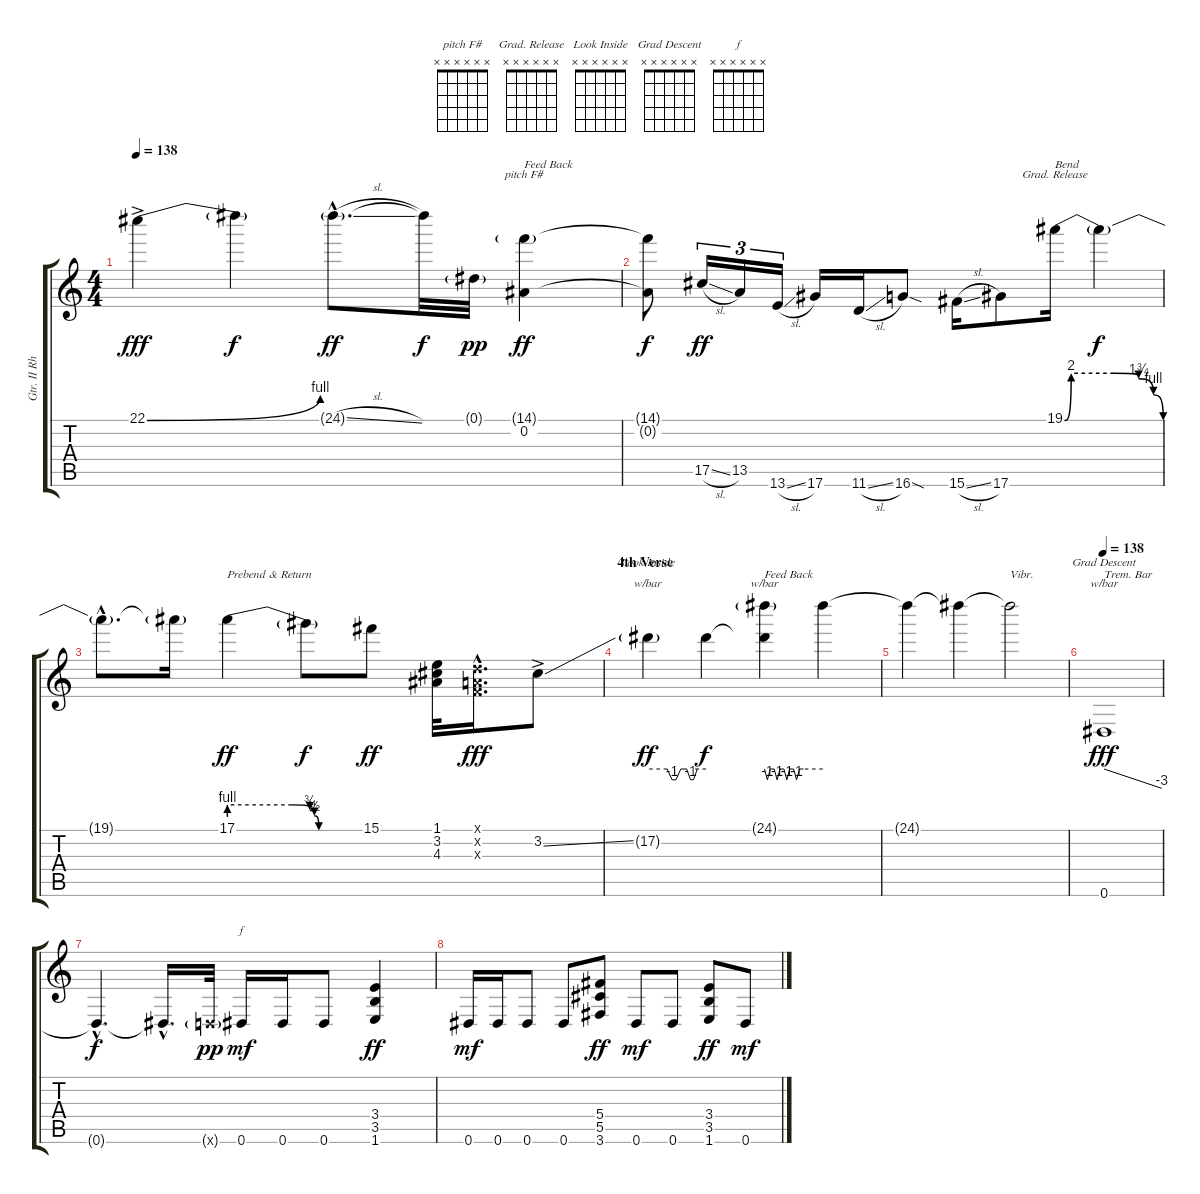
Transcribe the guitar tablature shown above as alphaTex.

\track ("Gtr. II Rhytm" "Gtr. II Rh") {instrument overdrivenguitar}
\staff {score tabs}
\tuning (Eb4 Bb3 Gb3 Db3 Ab2 Eb2) {hide}
\chord ("pitch F#" x x x x x x) {firstfret 0}
\chord ("Grad. Release" x x x x x x) {firstfret 0}
\chord ("Look Inside" x x x x x x) {firstfret 0}
\chord ("Grad Descent" x x x x x x) {firstfret 0}
\chord ("f" x x x x x x) {firstfret 0}
\ts (4 4)
\tempo 138
\clef g2
\ks c
22.1{be (bend 0 0 60 4) ac}.4{dy fff} 22.1{t}.4{dy f} 24.1{sl g hac}.8{d dy ff} 24.1{t}.32{dy f} 0.1{g}.32{dy pp} (14.1{g} 0.2).4{ch "pitch F#" txt "Feed Back" dy ff} |
(14.1{t} 0.2{t}).8{dy f} 17.5{sl}.16{tu (3 2) dy ff} 13.5.16{tu (3 2)} 13.6{sl}.16{tu (3 2)} 17.6.16 11.6{sl}.16 16.6{sod}.8 15.6{sl}.16 17.6.8 19.1{be (custom 0 0 4 8 30 8 45 7 54 4 60 0)}.16{ch "Grad. Release" txt "Bend"} 19.1{t}.4{dy f} |
19.1{hac t}.8{d} 19.1{t}.16 17.1{be (custom 0 4 28 4 36 3 38 2 40 0 60 0)}.4{txt "Prebend & Return" dy ff} 17.1{t}.8{dy f} 15.1.8{dy ff} (1.1 3.2 4.3).32 (-1.1{hac x} -1.2{hac x} -1.3{hac x}).16{d dy fff} 3.2{ss ac}.8 |
\section ("" "4th Verse")
17.2{g}.4{tbe (custom default 0 0 20 0 25 -4 29 -4 34 0 40 0 44 -4 47 -4 51 0 60 0) ch "Look Inside" dy ff} 17.2{t}.4{dy f} (24.1{g} 17.2{t}).4{tbe (custom default 0 0 3 -4 6 0 10 0 13 -4 16 0 20 0 23 -4 26 0 30 0 33 -4 36 0 40 0 60 0) txt "Feed Back"} 24.1{t}.4 |
24.1{t}.4 24.1{t}.4 24.1{t}.2{txt "Vibr."} |
\tempo 138
0.6.1{tbe (dive default 0 0 60 -12) ch "Grad Descent" txt "Trem. Bar" dy fff} |
0.6{hac t}.4{d dy f} 0.6{hac t}.16{d} -1.6{g x}.32{dy pp} 0.6.16{ch "f" dy mf} 0.6.16 0.6.8 (3.4 3.5 1.6).4{dy ff} |
0.6.16{dy mf} 0.6.16 0.6.8 0.6.8 (5.4 5.5 3.6).8{dy ff} 0.6.8{dy mf} 0.6.8 (3.4 3.5 1.6).8{dy ff} 0.6.8{dy mf}
